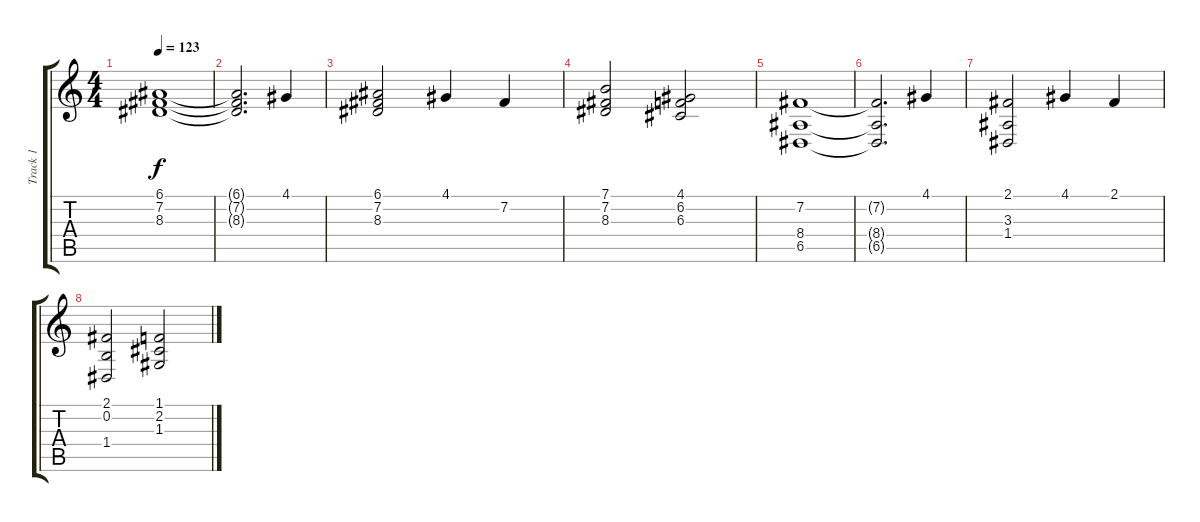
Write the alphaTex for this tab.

\track ("Track 1" "Track 1") {instrument stringensemble1}
\staff {score tabs}
\tuning (E4 B3 G3 D3 A2 E2) {hide}
\ts (4 4)
\tempo 123
\clef g2
\ks c
(6.1 7.2 8.3).1{dy f volume 13} |
(6.1{t} 7.2{t} 8.3{t}).2{d} 4.1.4 |
(6.1 7.2 8.3).2 4.1.4 7.2.4 |
(7.1 7.2 8.3).2 (4.1 6.2 6.3).2 |
(7.2 8.4 6.5).1 |
(7.2{t} 8.4{t} 6.5{t}).2{d} 4.1.4 |
(2.1 3.3 1.4).2 4.1.4 2.1.4 |
(2.1 0.2 1.4).2 (1.1 2.2 1.3).2
